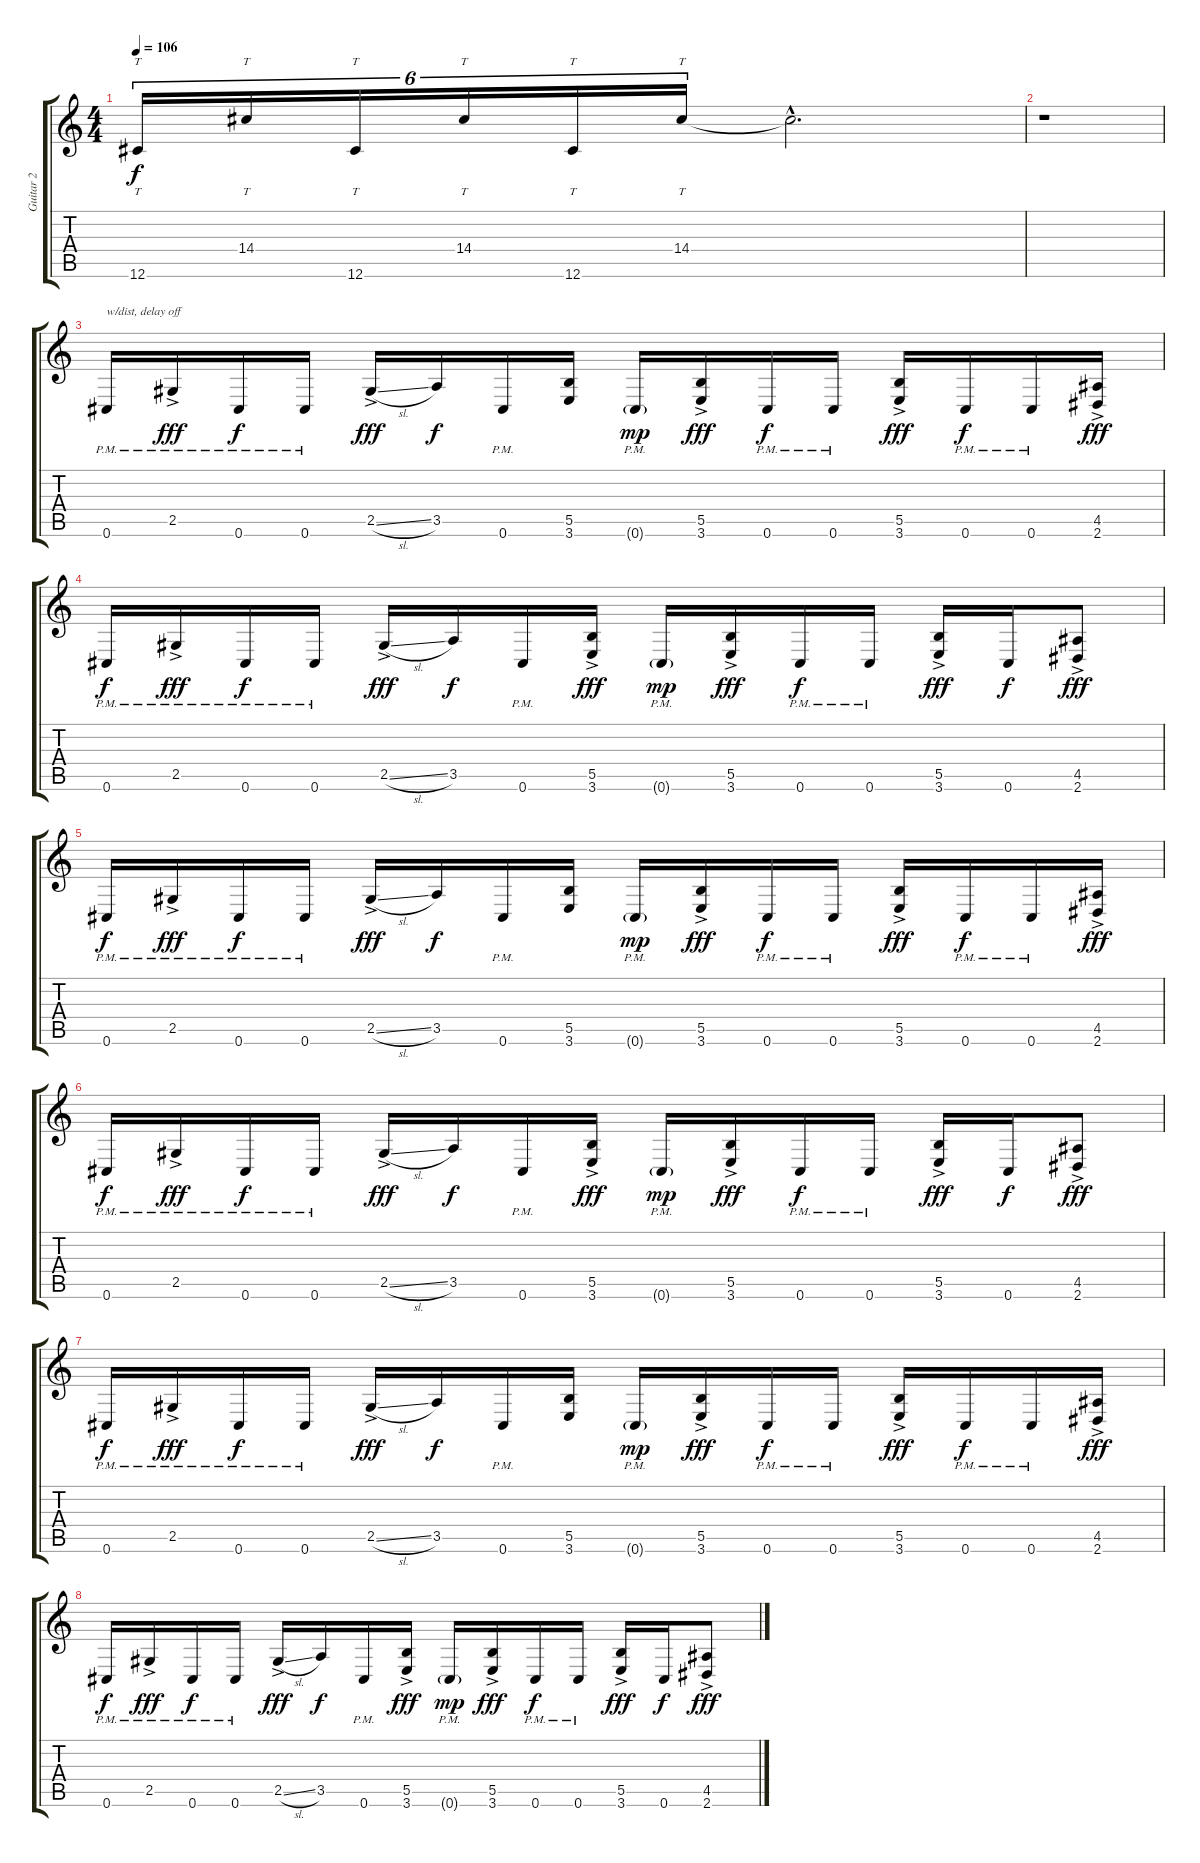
\track ("Guitar 2" "Guitar 2") {instrument electricguitarjazz}
\staff {score tabs}
\tuning (Db4 Ab3 E3 B2 Gb2 Db2) {hide}
\ts (4 4)
\tempo 106
\clef g2
\ks c
12.6.16{tt tu (6 4) dy f} 14.4.16{tt tu (6 4)} 12.6.16{tt tu (6 4)} 14.4.16{tt tu (6 4)} 12.6.16{tt tu (6 4)} 14.4.16{tt tu (6 4)} 14.4{hac t}.2{d} |
r.1 |
0.6{pm}.16{txt "w/dist, delay off" instrument distortionguitar} 2.5{ac pm}.16{dy fff} 0.6{pm}.16{dy f} 0.6{pm}.16 2.5{sl ac}.16{dy fff} 3.5.16{dy f} 0.6{pm}.16 (5.5 3.6).16 0.6{g pm}.16{dy mp} (5.5{ac} 3.6{ac}).16{dy fff} 0.6{pm}.16{dy f} 0.6{pm}.16 (5.5{ac} 3.6{ac}).16{dy fff} 0.6{pm}.16{dy f} 0.6{pm}.16 (4.5{ac} 2.6{ac}).16{dy fff} |
0.6{pm}.16{dy f} 2.5{ac pm}.16{dy fff} 0.6{pm}.16{dy f} 0.6{pm}.16 2.5{sl ac}.16{dy fff} 3.5.16{dy f} 0.6{pm}.16 (5.5{ac} 3.6{ac}).16{dy fff} 0.6{g pm}.16{dy mp} (5.5{ac} 3.6{ac}).16{dy fff} 0.6{pm}.16{dy f} 0.6{pm}.16 (5.5{ac} 3.6{ac}).16{dy fff} 0.6.16{dy f} (4.5{ac} 2.6{ac}).8{dy fff} |
0.6{pm}.16{dy f} 2.5{ac pm}.16{dy fff} 0.6{pm}.16{dy f} 0.6{pm}.16 2.5{sl ac}.16{dy fff} 3.5.16{dy f} 0.6{pm}.16 (5.5 3.6).16 0.6{g pm}.16{dy mp} (5.5{ac} 3.6{ac}).16{dy fff} 0.6{pm}.16{dy f} 0.6{pm}.16 (5.5{ac} 3.6{ac}).16{dy fff} 0.6{pm}.16{dy f} 0.6{pm}.16 (4.5{ac} 2.6{ac}).16{dy fff} |
0.6{pm}.16{dy f} 2.5{ac pm}.16{dy fff} 0.6{pm}.16{dy f} 0.6{pm}.16 2.5{sl ac}.16{dy fff} 3.5.16{dy f} 0.6{pm}.16 (5.5{ac} 3.6{ac}).16{dy fff} 0.6{g pm}.16{dy mp} (5.5{ac} 3.6{ac}).16{dy fff} 0.6{pm}.16{dy f} 0.6{pm}.16 (5.5{ac} 3.6{ac}).16{dy fff} 0.6.16{dy f} (4.5{ac} 2.6{ac}).8{dy fff} |
0.6{pm}.16{dy f} 2.5{ac pm}.16{dy fff} 0.6{pm}.16{dy f} 0.6{pm}.16 2.5{sl ac}.16{dy fff} 3.5.16{dy f} 0.6{pm}.16 (5.5 3.6).16 0.6{g pm}.16{dy mp} (5.5{ac} 3.6{ac}).16{dy fff} 0.6{pm}.16{dy f} 0.6{pm}.16 (5.5{ac} 3.6{ac}).16{dy fff} 0.6{pm}.16{dy f} 0.6{pm}.16 (4.5{ac} 2.6{ac}).16{dy fff} |
0.6{pm}.16{dy f} 2.5{ac pm}.16{dy fff} 0.6{pm}.16{dy f} 0.6{pm}.16 2.5{sl ac}.16{dy fff} 3.5.16{dy f} 0.6{pm}.16 (5.5{ac} 3.6{ac}).16{dy fff} 0.6{g pm}.16{dy mp} (5.5{ac} 3.6{ac}).16{dy fff} 0.6{pm}.16{dy f} 0.6{pm}.16 (5.5{ac} 3.6{ac}).16{dy fff} 0.6.16{dy f} (4.5{ac} 2.6{ac}).8{dy fff}
